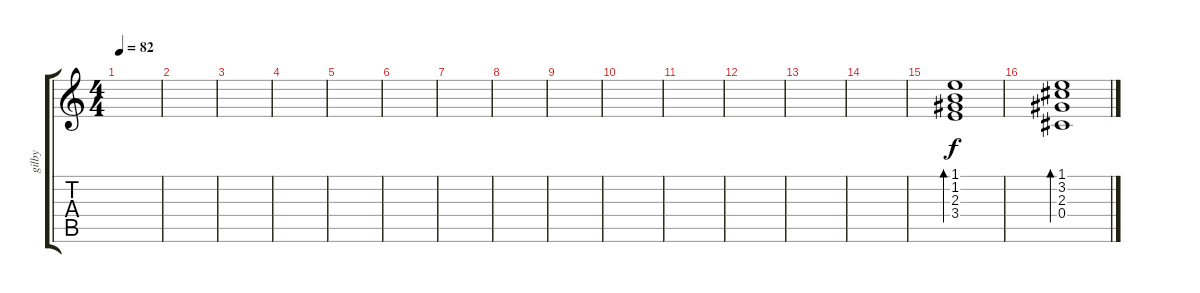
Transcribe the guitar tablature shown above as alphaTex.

\track ("gilby" "gilby") {instrument overdrivenguitar}
\staff {score tabs}
\tuning (Eb4 Bb3 Gb3 Db3 Ab2 Eb2) {hide}
\ts (4 4)
\tempo 82
\clef g2
\ks c
|
|
|
|
|
|
|
|
|
|
|
|
|
|
(1.1 1.2 2.3 3.4).1{bd 60 instrument electricguitarjazz} |
(1.1 3.2 2.3 0.4).1{bd 60}
